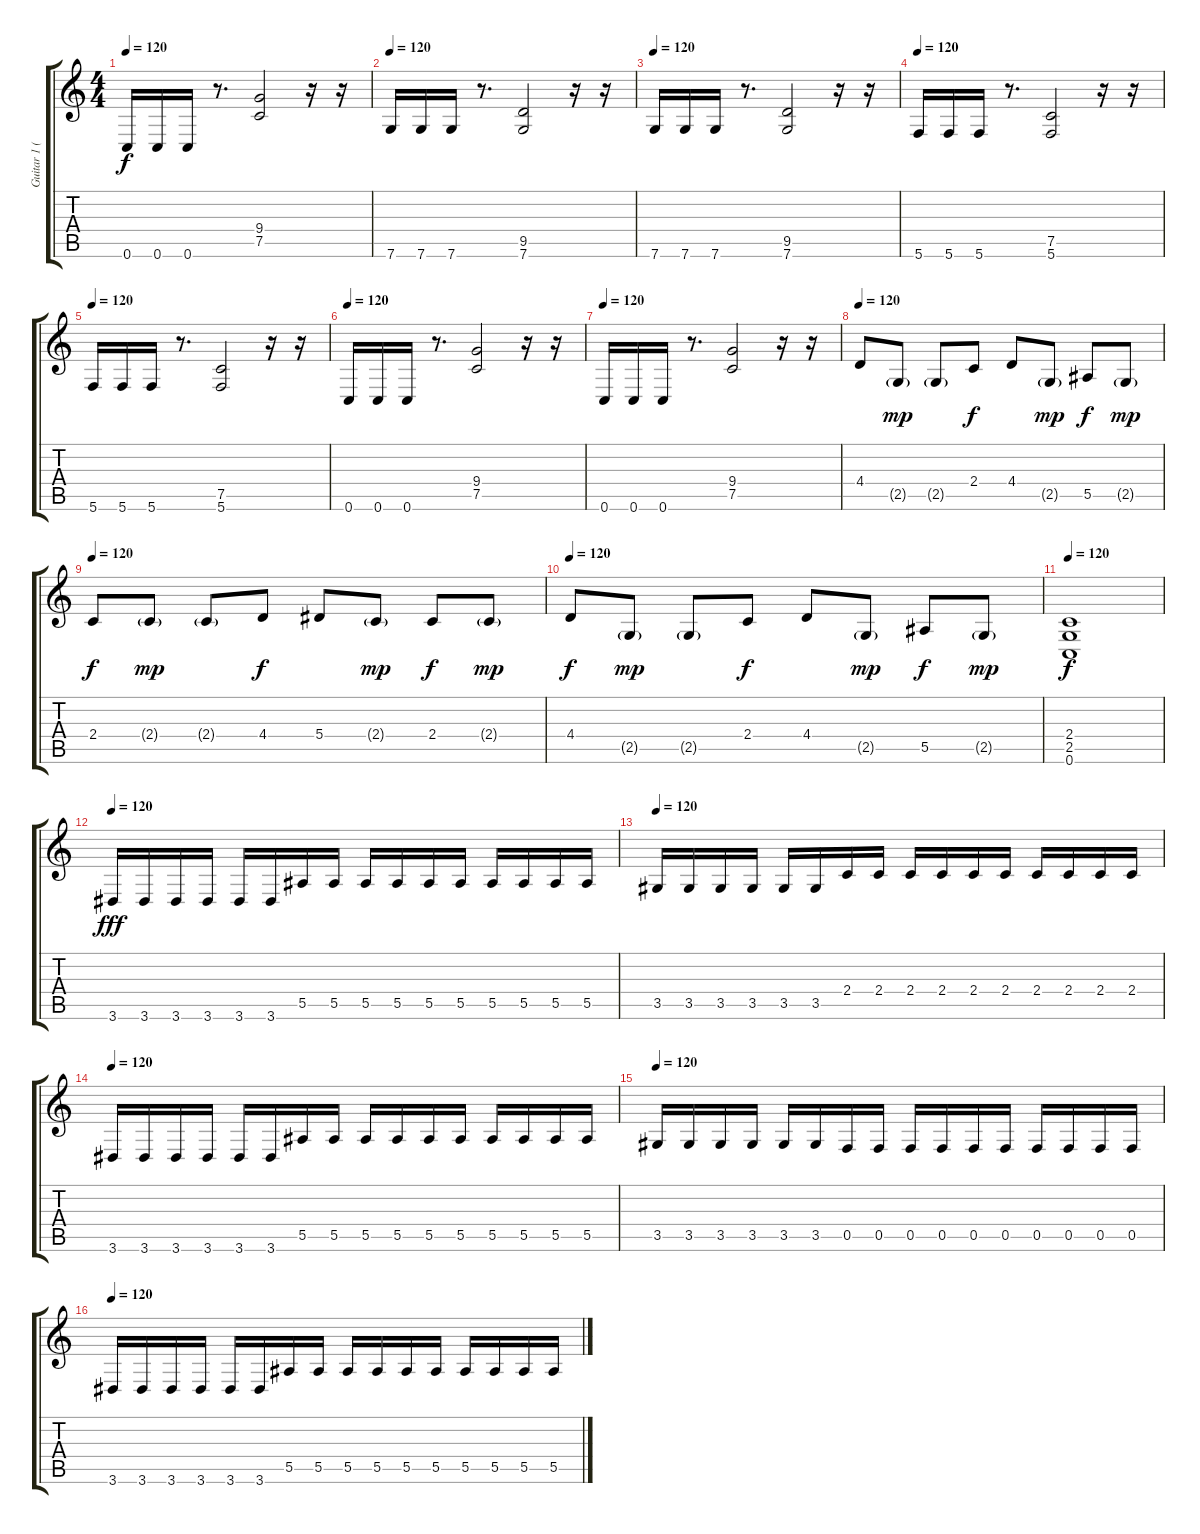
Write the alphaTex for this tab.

\track ("Guitar 1 (Lead)" "Guitar 1 (") {instrument overdrivenguitar}
\staff {score tabs}
\tuning (C4 G3 Eb3 Bb2 F2 C2) {hide}
\ts (4 4)
\tempo 120
\clef g2
\ks c
0.6.16{dy f} 0.6.16 0.6.16 r.8{d} (9.4 7.5).2 r.16 r.16 |
\tempo 120
7.6.16 7.6.16 7.6.16 r.8{d} (9.5 7.6).2 r.16 r.16 |
\tempo 120
7.6.16 7.6.16 7.6.16 r.8{d} (9.5 7.6).2 r.16 r.16 |
\tempo 120
5.6.16 5.6.16 5.6.16 r.8{d} (7.5 5.6).2 r.16 r.16 |
\tempo 120
5.6.16 5.6.16 5.6.16 r.8{d} (7.5 5.6).2 r.16 r.16 |
\tempo 120
0.6.16 0.6.16 0.6.16 r.8{d} (9.4 7.5).2 r.16 r.16 |
\tempo 120
0.6.16 0.6.16 0.6.16 r.8{d} (9.4 7.5).2 r.16 r.16 |
\tempo 120
4.4.8 2.5{g}.8{dy mp} 2.5{g}.8 2.4.8{dy f} 4.4.8 2.5{g}.8{dy mp} 5.5.8{dy f} 2.5{g}.8{dy mp} |
\tempo 120
2.4.8{dy f} 2.4{g}.8{dy mp} 2.4{g}.8 4.4.8{dy f} 5.4.8 2.4{g}.8{dy mp} 2.4.8{dy f} 2.4{g}.8{dy mp} |
\tempo 120
4.4.8{dy f} 2.5{g}.8{dy mp} 2.5{g}.8 2.4.8{dy f} 4.4.8 2.5{g}.8{dy mp} 5.5.8{dy f} 2.5{g}.8{dy mp} |
\tempo 120
(2.4 2.5 0.6).1{dy f} |
\tempo 120
3.6.16{dy fff} 3.6.16 3.6.16 3.6.16 3.6.16 3.6.16 5.5.16 5.5.16 5.5.16 5.5.16 5.5.16 5.5.16 5.5.16 5.5.16 5.5.16 5.5.16 |
\tempo 120
3.5.16 3.5.16 3.5.16 3.5.16 3.5.16 3.5.16 2.4.16 2.4.16 2.4.16 2.4.16 2.4.16 2.4.16 2.4.16 2.4.16 2.4.16 2.4.16 |
\tempo 120
3.6.16 3.6.16 3.6.16 3.6.16 3.6.16 3.6.16 5.5.16 5.5.16 5.5.16 5.5.16 5.5.16 5.5.16 5.5.16 5.5.16 5.5.16 5.5.16 |
\tempo 120
3.5.16 3.5.16 3.5.16 3.5.16 3.5.16 3.5.16 0.5.16 0.5.16 0.5.16 0.5.16 0.5.16 0.5.16 0.5.16 0.5.16 0.5.16 0.5.16 |
\tempo 120
3.6.16 3.6.16 3.6.16 3.6.16 3.6.16 3.6.16 5.5.16 5.5.16 5.5.16 5.5.16 5.5.16 5.5.16 5.5.16 5.5.16 5.5.16 5.5.16
